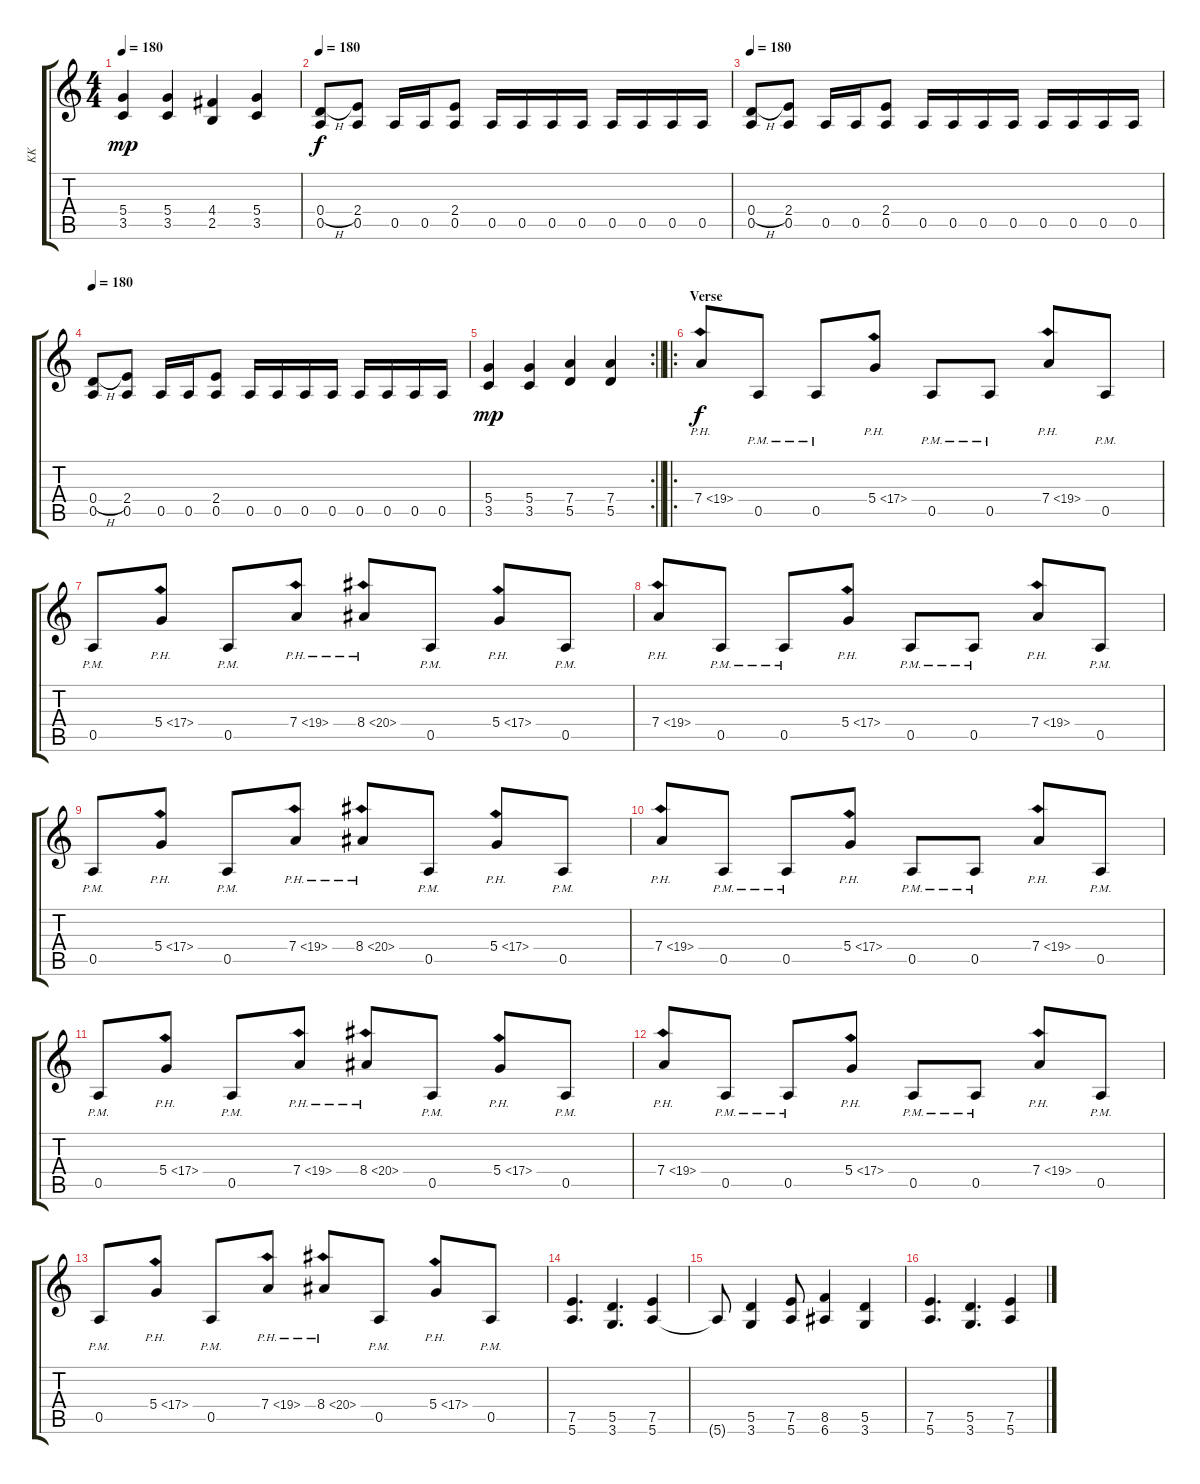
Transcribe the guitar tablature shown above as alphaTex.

\track ("KK" "KK") {instrument overdrivenguitar}
\staff {score tabs}
\tuning (E4 B3 G3 D3 A2 E2) {hide}
\ts (4 4)
\tempo 180
\clef g2
\ks c
(5.4 3.5).4{dy mp} (5.4 3.5).4 (4.4 2.5).4 (5.4 3.5).4 |
\tempo 180
(0.4{h} 0.5).8{dy f} (2.4 0.5).8 0.5.16 0.5.16 (2.4 0.5).8 0.5.16 0.5.16 0.5.16 0.5.16 0.5.16 0.5.16 0.5.16 0.5.16 |
\tempo 180
(0.4{h} 0.5).8 (2.4 0.5).8 0.5.16 0.5.16 (2.4 0.5).8 0.5.16 0.5.16 0.5.16 0.5.16 0.5.16 0.5.16 0.5.16 0.5.16 |
\tempo 180
(0.4{h} 0.5).8 (2.4 0.5).8 0.5.16 0.5.16 (2.4 0.5).8 0.5.16 0.5.16 0.5.16 0.5.16 0.5.16 0.5.16 0.5.16 0.5.16 |
\rc 2
\barLineRight lightlight
(5.4 3.5).4{dy mp} (5.4 3.5).4 (7.4 5.5).4 (7.4 5.5).4 |
\ro
\section ("" "Verse")
7.4{ph 12}.8{dy f} 0.5{pm}.8 0.5{pm}.8 5.4{ph 12}.8 0.5{pm}.8 0.5{pm}.8 7.4{ph 12}.8 0.5{pm}.8 |
0.5{pm}.8 5.4{ph 12}.8 0.5{pm}.8 7.4{ph 12}.8 8.4{ph 12}.8 0.5{pm}.8 5.4{ph 12}.8 0.5{pm}.8 |
7.4{ph 12}.8 0.5{pm}.8 0.5{pm}.8 5.4{ph 12}.8 0.5{pm}.8 0.5{pm}.8 7.4{ph 12}.8 0.5{pm}.8 |
0.5{pm}.8 5.4{ph 12}.8 0.5{pm}.8 7.4{ph 12}.8 8.4{ph 12}.8 0.5{pm}.8 5.4{ph 12}.8 0.5{pm}.8 |
7.4{ph 12}.8 0.5{pm}.8 0.5{pm}.8 5.4{ph 12}.8 0.5{pm}.8 0.5{pm}.8 7.4{ph 12}.8 0.5{pm}.8 |
0.5{pm}.8 5.4{ph 12}.8 0.5{pm}.8 7.4{ph 12}.8 8.4{ph 12}.8 0.5{pm}.8 5.4{ph 12}.8 0.5{pm}.8 |
7.4{ph 12}.8 0.5{pm}.8 0.5{pm}.8 5.4{ph 12}.8 0.5{pm}.8 0.5{pm}.8 7.4{ph 12}.8 0.5{pm}.8 |
0.5{pm}.8 5.4{ph 12}.8 0.5{pm}.8 7.4{ph 12}.8 8.4{ph 12}.8 0.5{pm}.8 5.4{ph 12}.8 0.5{pm}.8 |
(7.5 5.6).4{d} (5.5 3.6).4{d} (7.5 5.6).4 |
5.6{t}.8 (5.5 3.6).4 (7.5 5.6).8 (8.5 6.6).4 (5.5 3.6).4 |
(7.5 5.6).4{d} (5.5 3.6).4{d} (7.5 5.6).4
